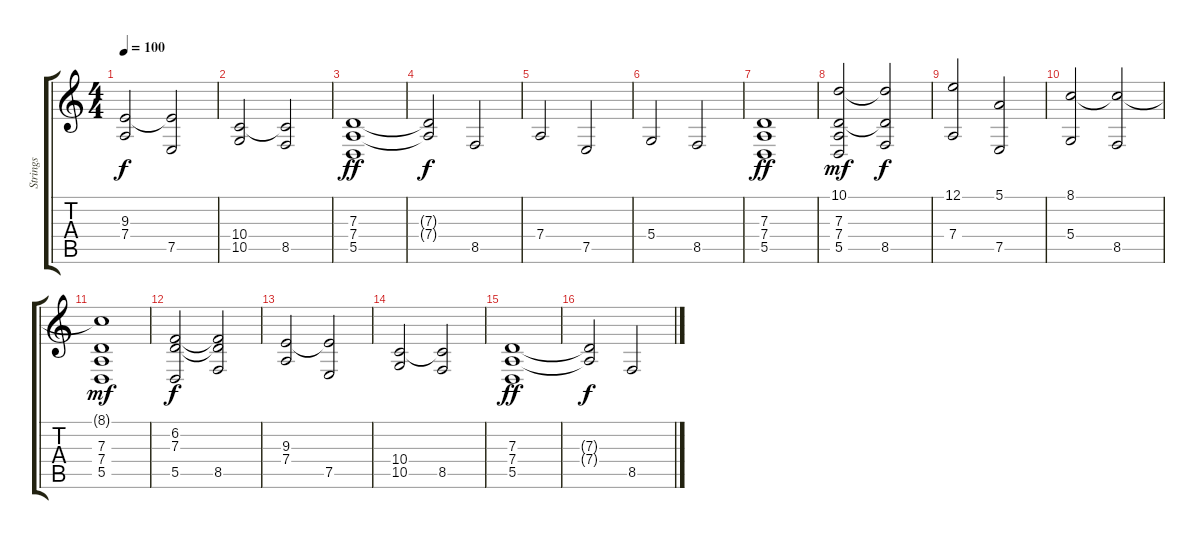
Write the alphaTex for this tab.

\track ("Strings" "Strings") {instrument stringensemble1}
\staff {score tabs}
\tuning (E4 B3 G3 D3 A2 E2) {hide}
\ts (4 4)
\tempo 100
\clef g2
\ks c
(9.3 7.4).2{dy f} (9.3{t} 7.5).2 |
(10.4 10.5).2 (10.4{t} 8.5).2 |
(7.3 7.4 5.5).1{dy ff} |
(7.3{t} 7.4{t}).2{dy f volume 5} 8.5.2 |
7.4.2 7.5.2 |
5.4.2 8.5.2 |
(7.3 7.4 5.5).1{dy ff} |
(10.1 7.3 7.4 5.5).2{dy mf volume 3} (10.1{t} 7.3{t} 8.5).2{dy f} |
(12.1 7.4).2 (5.1 7.5).2 |
(8.1 5.4).2 (8.1{t} 8.5).2 |
(8.1{t} 7.3 7.4 5.5).1{dy mf} |
(6.2 7.3 5.5).2{dy f volume 2} (6.2{t} 7.3{t} 8.5).2 |
(9.3 7.4).2 (9.3{t} 7.5).2 |
(10.4 10.5).2 (10.4{t} 8.5).2 |
(7.3 7.4 5.5).1{dy ff} |
(7.3{t} 7.4{t}).2{dy f volume 1} 8.5.2
